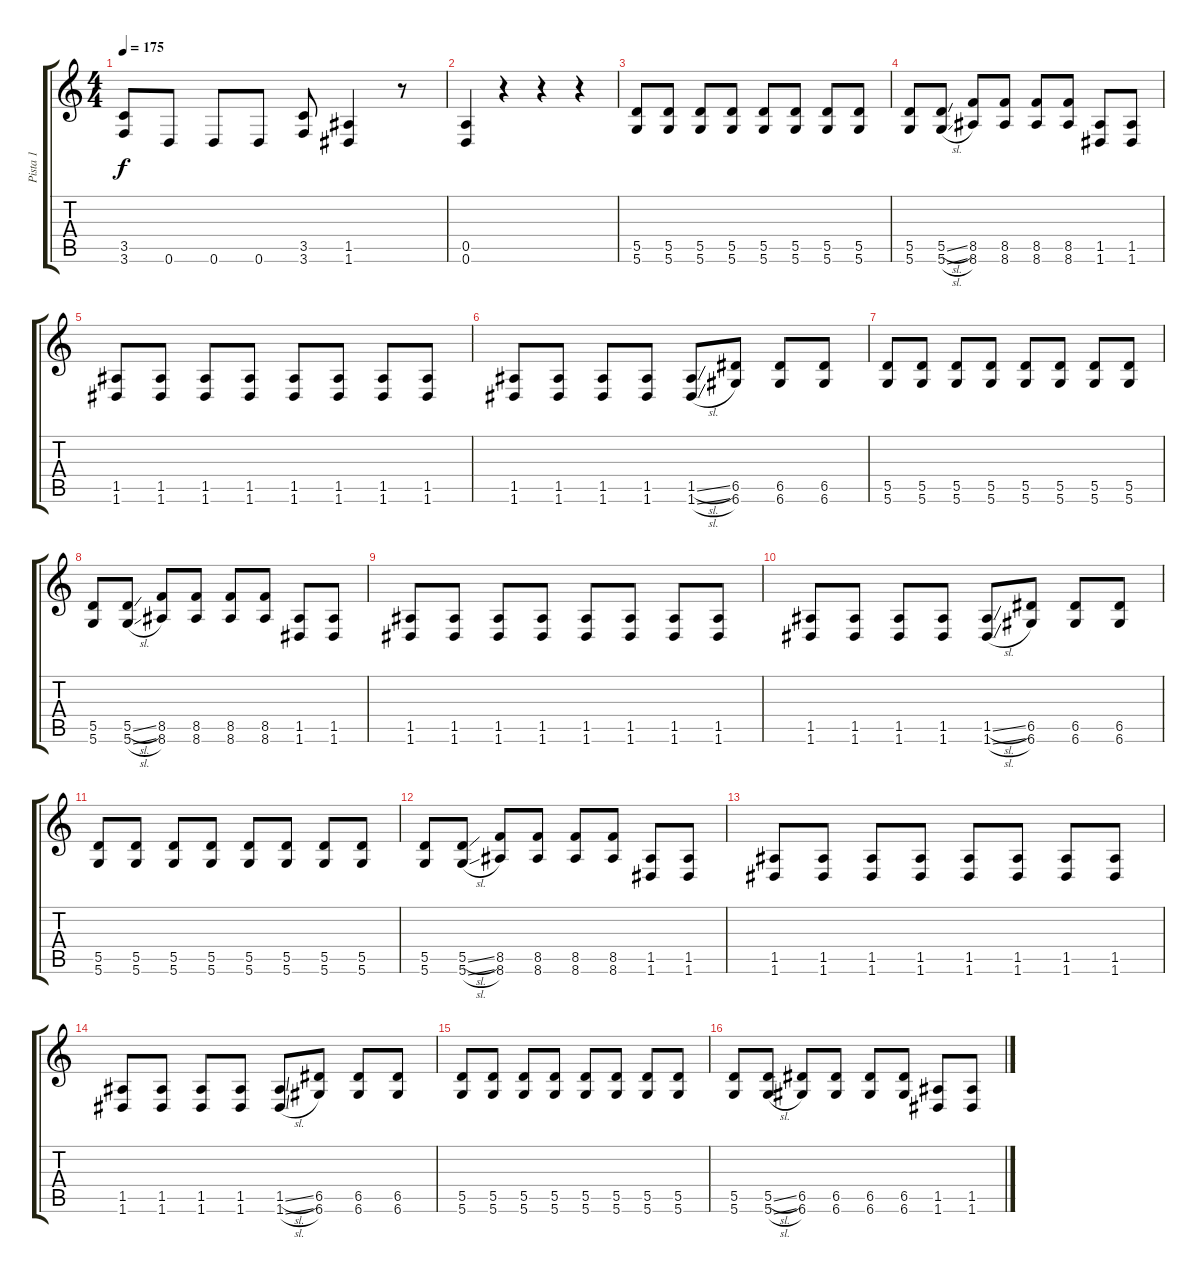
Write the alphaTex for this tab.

\track ("Pista 1" "Pista 1") {instrument overdrivenguitar}
\staff {score tabs}
\tuning (E4 B3 G3 D3 A2 D2) {hide}
\ts (4 4)
\tempo 175
\clef g2
\ks c
(3.5 3.6).8{dy f} 0.6.8 0.6.8 0.6.8 (3.5 3.6).8 (1.5 1.6).4 r.8 |
(0.5 0.6).4 r.4 r.4 r.4 |
(5.5 5.6).8 (5.5 5.6).8 (5.5 5.6).8 (5.5 5.6).8 (5.5 5.6).8 (5.5 5.6).8 (5.5 5.6).8 (5.5 5.6).8 |
(5.5 5.6).8 (5.5{sl} 5.6{sl}).8 (8.5 8.6).8 (8.5 8.6).8 (8.5 8.6).8 (8.5 8.6).8 (1.5 1.6).8 (1.5 1.6).8 |
(1.5 1.6).8 (1.5 1.6).8 (1.5 1.6).8 (1.5 1.6).8 (1.5 1.6).8 (1.5 1.6).8 (1.5 1.6).8 (1.5 1.6).8 |
(1.5 1.6).8 (1.5 1.6).8 (1.5 1.6).8 (1.5 1.6).8 (1.5{sl} 1.6{sl}).8 (6.5 6.6).8 (6.5 6.6).8 (6.5 6.6).8 |
(5.5 5.6).8 (5.5 5.6).8 (5.5 5.6).8 (5.5 5.6).8 (5.5 5.6).8 (5.5 5.6).8 (5.5 5.6).8 (5.5 5.6).8 |
(5.5 5.6).8 (5.5{sl} 5.6{sl}).8 (8.5 8.6).8 (8.5 8.6).8 (8.5 8.6).8 (8.5 8.6).8 (1.5 1.6).8 (1.5 1.6).8 |
(1.5 1.6).8 (1.5 1.6).8 (1.5 1.6).8 (1.5 1.6).8 (1.5 1.6).8 (1.5 1.6).8 (1.5 1.6).8 (1.5 1.6).8 |
(1.5 1.6).8 (1.5 1.6).8 (1.5 1.6).8 (1.5 1.6).8 (1.5{sl} 1.6{sl}).8 (6.5 6.6).8 (6.5 6.6).8 (6.5 6.6).8 |
(5.5 5.6).8 (5.5 5.6).8 (5.5 5.6).8 (5.5 5.6).8 (5.5 5.6).8 (5.5 5.6).8 (5.5 5.6).8 (5.5 5.6).8 |
(5.5 5.6).8 (5.5{sl} 5.6{sl}).8 (8.5 8.6).8 (8.5 8.6).8 (8.5 8.6).8 (8.5 8.6).8 (1.5 1.6).8 (1.5 1.6).8 |
(1.5 1.6).8 (1.5 1.6).8 (1.5 1.6).8 (1.5 1.6).8 (1.5 1.6).8 (1.5 1.6).8 (1.5 1.6).8 (1.5 1.6).8 |
(1.5 1.6).8 (1.5 1.6).8 (1.5 1.6).8 (1.5 1.6).8 (1.5{sl} 1.6{sl}).8 (6.5 6.6).8 (6.5 6.6).8 (6.5 6.6).8 |
(5.5 5.6).8 (5.5 5.6).8 (5.5 5.6).8 (5.5 5.6).8 (5.5 5.6).8 (5.5 5.6).8 (5.5 5.6).8 (5.5 5.6).8 |
(5.5 5.6).8 (5.5{sl} 5.6{sl}).8 (6.5 6.6).8 (6.5 6.6).8 (6.5 6.6).8 (6.5 6.6).8 (1.5 1.6).8 (1.5 1.6).8
